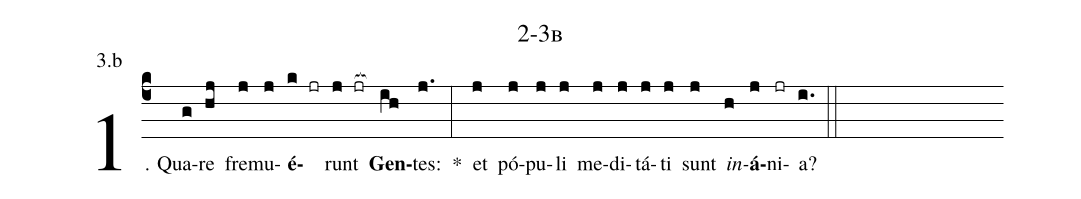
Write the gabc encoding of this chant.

name: 2-3b;
annotation: 3.b;
%%
(c4)1. Qua(g)re(hj) fre(j)mu(j)<b>é</b>(k jr)runt(j jr[ocb:1{]) <b>Gen</b>(ih[ocb:0}])tes:(j.) *(:) et(j) pó(j)pu(j)li(j) me(j)di(j)tá(j)ti(j) sunt(j) <i>in</i>(h)<b>á</b>(j)ni(jr)a?(i.) (::)
